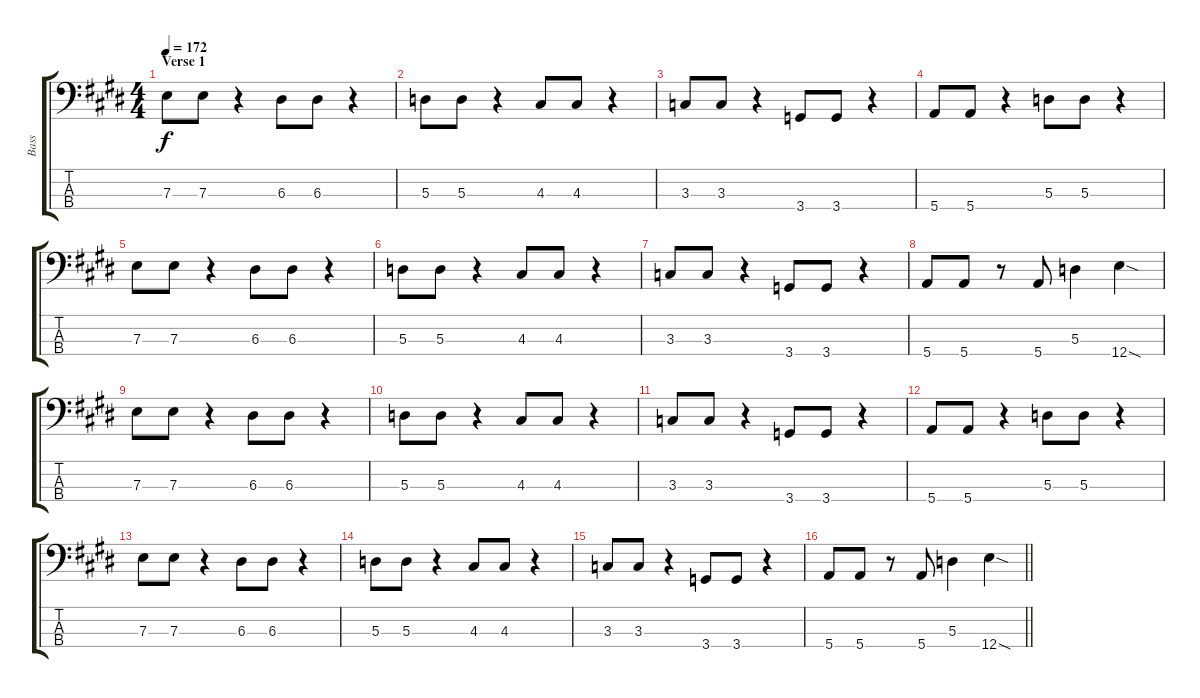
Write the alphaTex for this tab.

\track ("Bass" "Bass") {instrument electricbasspick}
\staff {score tabs}
\tuning (G2 D2 A1 E1) {hide}
\ts (4 4)
\section ("" "Verse 1")
\tempo 172
\clef f4
\ks e
7.3.8{dy f} 7.3.8 r.4 6.3.8 6.3.8 r.4 |
5.3.8 5.3.8 r.4 4.3.8 4.3.8 r.4 |
3.3.8 3.3.8 r.4 3.4.8 3.4.8 r.4 |
5.4.8 5.4.8 r.4 5.3.8 5.3.8 r.4 |
7.3.8 7.3.8 r.4 6.3.8 6.3.8 r.4 |
5.3.8 5.3.8 r.4 4.3.8 4.3.8 r.4 |
3.3.8 3.3.8 r.4 3.4.8 3.4.8 r.4 |
5.4.8 5.4.8 r.8 5.4.8 5.3.4 12.4{sod}.4 |
7.3.8 7.3.8 r.4 6.3.8 6.3.8 r.4 |
5.3.8 5.3.8 r.4 4.3.8 4.3.8 r.4 |
3.3.8 3.3.8 r.4 3.4.8 3.4.8 r.4 |
5.4.8 5.4.8 r.4 5.3.8 5.3.8 r.4 |
7.3.8 7.3.8 r.4 6.3.8 6.3.8 r.4 |
5.3.8 5.3.8 r.4 4.3.8 4.3.8 r.4 |
3.3.8 3.3.8 r.4 3.4.8 3.4.8 r.4 |
\barLineRight lightlight
5.4.8 5.4.8 r.8 5.4.8 5.3.4 12.4{sod}.4
